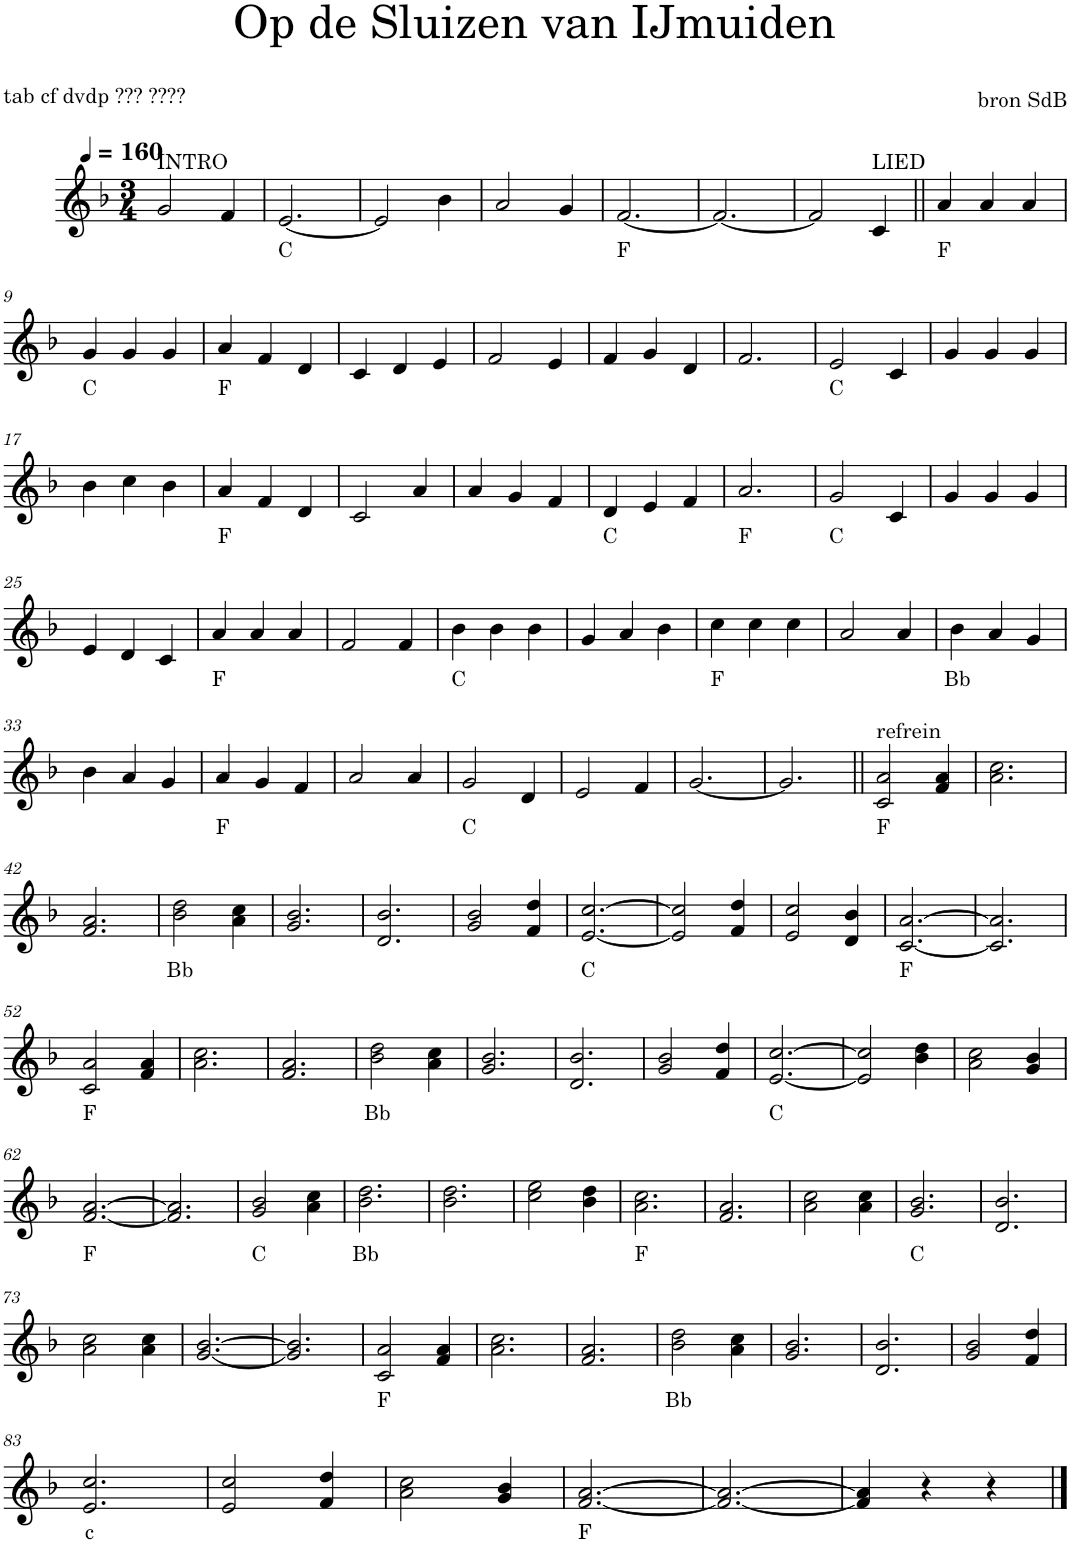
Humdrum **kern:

**kern	**text
*part1	*part1
*staff1	*staff1
*I"Piano	*
*I'Pno.	*
*clefG2	*
*k[b-]	*
*M3/4	*
*MM160	*
=1	=1
!LO:TX:a:t=INTRO	!
2g/	.
4f/	.
=2	=2
!	!LO:LY:b
[2.e/	C
=3	=3
2e/]	.
4b-\	.
=4	=4
2a/	.
4g/	.
=5	=5
!	!LO:LY:b
[2.f/	F
=6	=6
2.f/_	.
=7	=7
2f/]	.
!LO:TX:a:t=LIED	!
4c/	.
=8||	=8||
!	!LO:LY:b
4a/	F
4a/	.
4a/	.
!!LO:LB:g=z
=9	=9
!	!LO:LY:b
4g/	C
4g/	.
4g/	.
=10	=10
!	!LO:LY:b
4a/	F
4f/	.
4d/	.
=11	=11
4c/	.
4d/	.
4e/	.
=12	=12
2f/	.
4e/	.
=13	=13
4f/	.
4g/	.
4d/	.
=14	=14
2.f/	.
=15	=15
!	!LO:LY:b
2e/	C
4c/	.
=16	=16
4g/	.
4g/	.
4g/	.
!!LO:LB:g=z
=17	=17
4b-\	.
4cc\	.
4b-\	.
=18	=18
!	!LO:LY:b
4a/	F
4f/	.
4d/	.
=19	=19
2c/	.
4a/	.
=20	=20
4a/	.
4g/	.
4f/	.
=21	=21
!	!LO:LY:b
4d/	C
4e/	.
4f/	.
=22	=22
!	!LO:LY:b
2.a/	F
=23	=23
!	!LO:LY:b
2g/	C
4c/	.
=24	=24
4g/	.
4g/	.
4g/	.
!!LO:LB:g=z
=25	=25
4e/	.
4d/	.
4c/	.
=26	=26
!	!LO:LY:b
4a/	F
4a/	.
4a/	.
=27	=27
2f/	.
4f/	.
=28	=28
!	!LO:LY:b
4b-\	C
4b-\	.
4b-\	.
=29	=29
4g/	.
4a/	.
4b-\	.
=30	=30
!	!LO:LY:b
4cc\	F
4cc\	.
4cc\	.
=31	=31
2a/	.
4a/	.
=32	=32
!	!LO:LY:b
4b-\	Bb
4a/	.
4g/	.
!!LO:LB:g=z
=33	=33
4b-\	.
4a/	.
4g/	.
=34	=34
!	!LO:LY:b
4a/	F
4g/	.
4f/	.
=35	=35
2a/	.
4a/	.
=36	=36
!	!LO:LY:b
2g/	C
4d/	.
=37	=37
2e/	.
4f/	.
=38	=38
[2.g/	.
=39	=39
2.g/]	.
=40||	=40||
!LO:TX:a:t=refrein	!
!	!LO:LY:b
2c/ 2a/	F
4f/ 4a/	.
=41	=41
2.a\ 2.cc\	.
!!LO:LB:g=z
=42	=42
2.f/ 2.a/	.
=43	=43
!	!LO:LY:b
2b-\ 2dd\	Bb
4a\ 4cc\	.
=44	=44
2.g/ 2.b-/	.
=45	=45
2.d/ 2.b-/	.
=46	=46
2g/ 2b-/	.
4f/ 4dd/	.
=47	=47
!	!LO:LY:b
[2.e/ [2.cc/	C
=48	=48
2e/] 2cc/]	.
4f/ 4dd/	.
=49	=49
2e/ 2cc/	.
4d/ 4b-/	.
=50	=50
!	!LO:LY:b
[2.c/ [2.a/	F
=51	=51
2.c/] 2.a/]	.
!!LO:LB:g=z
=52	=52
!	!LO:LY:b
2c/ 2a/	F
4f/ 4a/	.
=53	=53
2.a\ 2.cc\	.
=54	=54
2.f/ 2.a/	.
=55	=55
!	!LO:LY:b
2b-\ 2dd\	Bb
4a\ 4cc\	.
=56	=56
2.g/ 2.b-/	.
=57	=57
2.d/ 2.b-/	.
=58	=58
2g/ 2b-/	.
4f/ 4dd/	.
=59	=59
!	!LO:LY:b
[2.e/ [2.cc/	C
=60	=60
2e/] 2cc/]	.
4b-\ 4dd\	.
=61	=61
2a\ 2cc\	.
4g/ 4b-/	.
!!LO:LB:g=z
=62	=62
!	!LO:LY:b
[2.f/ [2.a/	F
=63	=63
2.f/] 2.a/]	.
=64	=64
!	!LO:LY:b
2g/ 2b-/	C
4a\ 4cc\	.
=65	=65
!	!LO:LY:b
2.b-\ 2.dd\	Bb
=66	=66
2.b-\ 2.dd\	.
=67	=67
2cc\ 2ee\	.
4b-\ 4dd\	.
=68	=68
!	!LO:LY:b
2.a\ 2.cc\	F
=69	=69
2.f/ 2.a/	.
=70	=70
2a\ 2cc\	.
4a\ 4cc\	.
=71	=71
!	!LO:LY:b
2.g/ 2.b-/	C
=72	=72
2.d/ 2.b-/	.
!!LO:LB:g=z
=73	=73
2a\ 2cc\	.
4a\ 4cc\	.
=74	=74
[2.g/ [2.b-/	.
=75	=75
2.g/] 2.b-/]	.
=76	=76
!	!LO:LY:b
2c/ 2a/	F
4f/ 4a/	.
=77	=77
2.a\ 2.cc\	.
=78	=78
2.f/ 2.a/	.
=79	=79
!	!LO:LY:b
2b-\ 2dd\	Bb
4a\ 4cc\	.
=80	=80
2.g/ 2.b-/	.
=81	=81
2.d/ 2.b-/	.
=82	=82
2g/ 2b-/	.
4f/ 4dd/	.
!!LO:LB:g=z
=83	=83
!	!LO:LY:b
2.e/ 2.cc/	c
=84	=84
2e/ 2cc/	.
4f/ 4dd/	.
=85	=85
2a\ 2cc\	.
4g/ 4b-/	.
=86	=86
!	!LO:LY:b
[2.f/ [2.a/	F
=87	=87
2.f/_ 2.a/_	.
=88	=88
4f/] 4a/]	.
4r	.
4r	.
==	==
*-	*-
